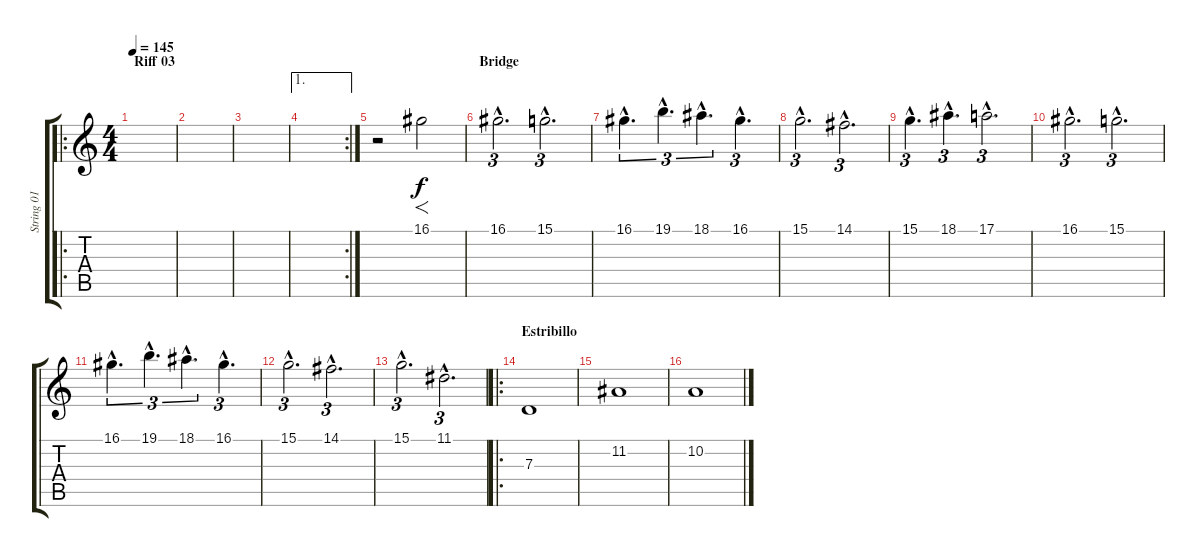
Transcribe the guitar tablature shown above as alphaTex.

\track ("String 01" "String 01") {instrument stringensemble1}
\staff {score tabs}
\tuning (E4 B3 G3 D3 A2 E2) {hide}
\ro
\ts (4 4)
\section ("" "Riff 03")
\tempo 145
\clef g2
\ks c
|
|
|
\ae 1
\rc 2
|
r.2 16.1.2{f} |
\section ("" "Bridge")
16.1{hac}.2{d tu (3 2)} 15.1{hac}.2{d tu (3 2)} |
16.1{hac}.4{d tu (3 2)} 19.1{hac}.4{d tu (3 2)} 18.1{hac}.4{d tu (3 2)} 16.1{hac}.4{d tu (3 2)} |
15.1{hac}.2{d tu (3 2)} 14.1{hac}.2{d tu (3 2)} |
15.1{hac}.4{d tu (3 2)} 18.1{hac}.4{d tu (3 2)} 17.1{hac}.2{d tu (3 2)} |
16.1{hac}.2{d tu (3 2)} 15.1{hac}.2{d tu (3 2)} |
16.1{hac}.4{d tu (3 2)} 19.1{hac}.4{d tu (3 2)} 18.1{hac}.4{d tu (3 2)} 16.1{hac}.4{d tu (3 2)} |
15.1{hac}.2{d tu (3 2)} 14.1{hac}.2{d tu (3 2)} |
15.1{hac}.2{d tu (3 2)} 11.1{hac}.2{d tu (3 2)} |
\ro
\section ("" "Estribillo")
7.3.1 |
11.2.1 |
10.2.1
